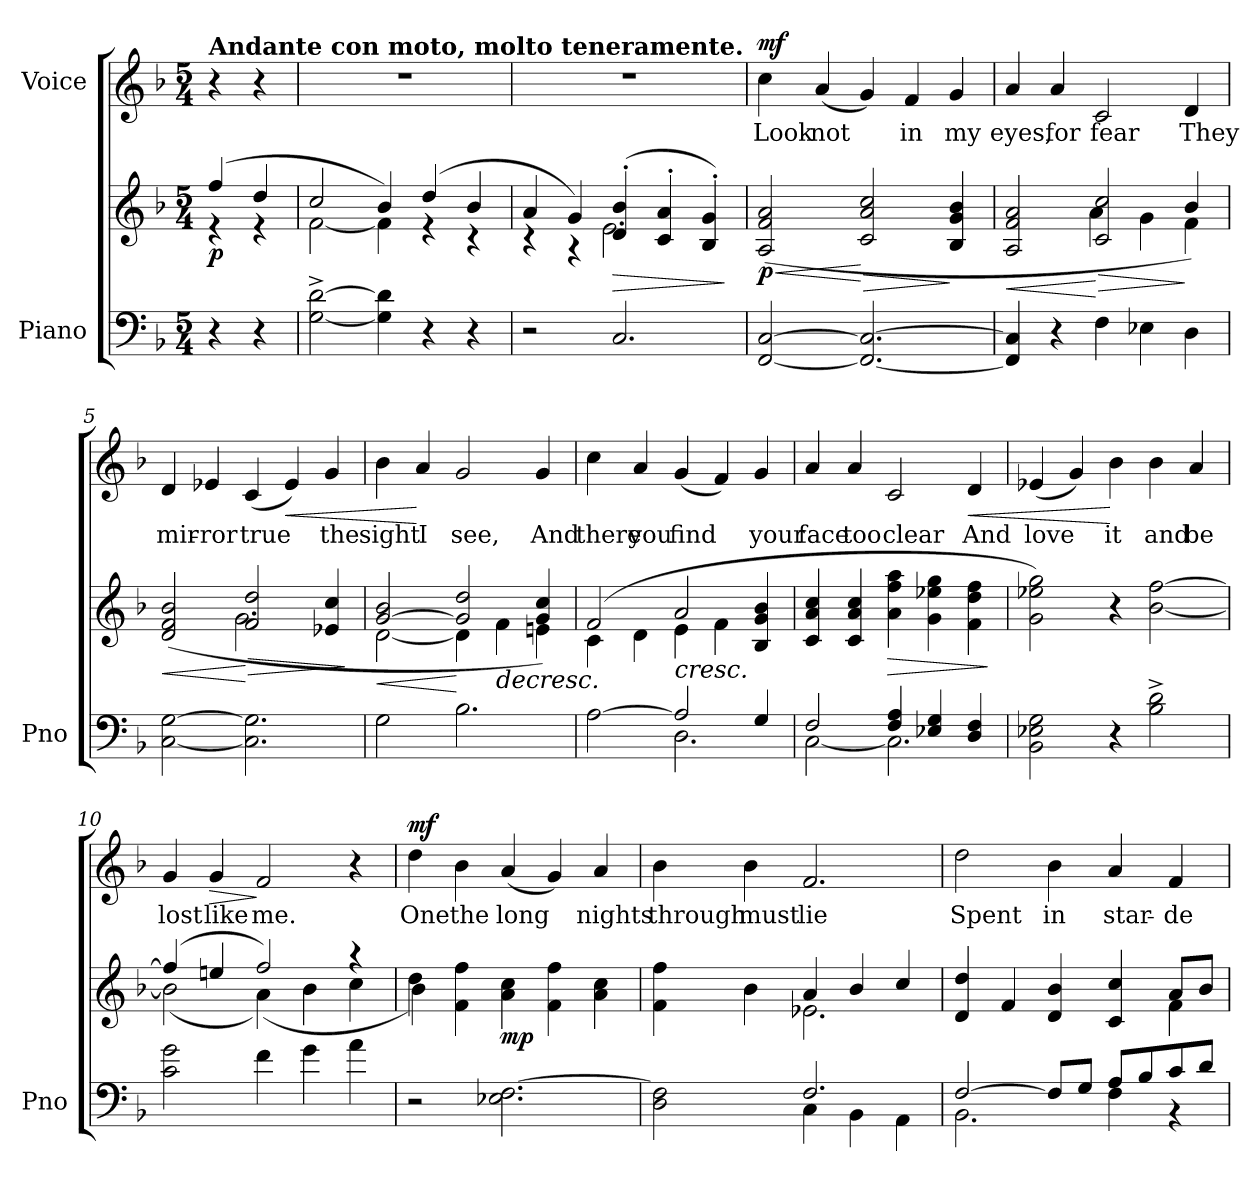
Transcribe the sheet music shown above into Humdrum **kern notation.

**kern	**kern	**dynam	**kern	**text	**dynam
*part2	*part2	*part2	*part1	*part1	*part1
*staff3	*staff2	*staff2/3	*staff1	*staff1	*staff1
*I"Piano	*	*	*I"Voice	*	*
*I'Pno	*	*	*	*	*
*clefF4	*clefG2	*	*clefG2	*	*
*k[b-]	*k[b-]	*	*k[b-]	*	*
*M5/4	*M5/4	*	*M5/4	*	*
=	=	=	=	=	=
*	*^	*	*	*	*
!	!	!	!	!LO:TX:a:B:t=Andante con moto, molto teneramente.	!	!
!	!	!	!LO:DY:b	!	!	!
4r	(4ff/	4r	p	4r	.	.
4r	4dd/	4r	.	4r	.	.
=1	=1	=1	=1	=1	=1	=1
[2G\^ [2d\^	2cc/	[2f\	.	4%5r	.	.
4G\] 4d\]	4b-/)	4f\]	.	.	.	.
4r	(4dd/	4r	.	.	.	.
4r	4b-/	4r	.	.	.	.
=2	=2	=2	=2	=2	=2	=2
2r	4a/	4r	.	4%5r	.	.
.	4g/)	4r	.	.	.	.
!	!	!	!LO:HP:b	!	!	!
2.C/	(4d/' 4b-/'	2.e\	>	.	.	.
.	4c/' 4a/'	.	.	.	.	.
.	4B-/' 4g/')	.	.	.	.	.
*	*v	*v	*	*	*	*
.	.	]	.	.	.
=3	=3	=3	=3	=3	=3
!	!	!LO:HP:b	!	!	!
!	!	!LO:DY:n=1:b	!	!	!LO:DY:a
[2FF/ [2C/	(2A/ 2f/ 2a/	< p	4cc\	Look	mf
.	.	.	(4a/	not	.
!	!	!LO:HP:n=1:b	!	!	!
2.FF/_ 2.C/_	2c/ 2a/ 2cc/	[ >	4g/)	.	.
.	.	.	4f/	in	.
.	4B-/ 4g/ 4b-/	]	4g/	my	.
=4	=4	=4	=4	=4	=4
!	!	!LO:HP:b	!	!	!
*	*^	*	*	*	*
4FF/] 4C/]	2A/ 2f/ 2a/	2ryy	<	4a/	eyes,	.
4r	.	.	.	4a/	for	.
!	!	!	!LO:HP:n=1:b	!	!	!
4F\	2c/ 2cc/	4a\	[ >	2c/	fear	.
4E-X\	.	4g\	.	.	.	.
4D\	4b-/)	4f\	]	4d/	They	.
=5	=5	=5	=5	=5	=5	=5
!	!	!	!LO:HP:b	!	!	!
[2C\ [2G\	(2d/ 2f/ 2b-/	2ryy	<	4d/	mir-	.
.	.	.	.	4e-X/	-ror	.
!	!	!	!LO:HP:n=1:b	!	!	!
2.C\] 2.G\]	2f/ 2dd/	2.g\	[ >	(4c/	true	.
!	!	!	!	!	!	!LO:HP:b
.	.	.	.	4e-/)	.	<
.	4e-X/ 4cc/	.	.	4g/	the	.
*	*v	*v	*	*	*	*
.	.	]	.	.	.
=6	=6	=6	=6	=6	=6
!	!	!LO:HP:b	!	!	!
*	*^	*	*	*	*
2G\	[2g/ 2b-/	[2d\	<	4b-\	sight	.
.	.	.	.	4a/	I	[
2.B-\	2g/] 2dd/	4d\]	[	2g/	see,	.
!	!	!	!LO:HP:b	!	!	!
.	.	4f\	>	.	.	.
.	4g/ 4cc/)	4en\	.	4g/	And	.
=7	=7	=7	=7	=7	=7	=7
*^	*	*	*	*	*	*
[>2A\	2ryy	(2f/	4c\	.	4cc\	there	.
.	.	.	4d\	.	4a/	you	.
!	!	!LO:TX:b:i:t=cresc.	!	!	!	!	!
2A/]	2.D\	2a/	4e\	.	(4g/	find	.
.	.	.	4f\	.	4f/)	.	.
4G/	.	4B-/ 4g/ 4b-/	4ryy	.	4g/	your	.
*	*	*v	*v	*	*	*	*
=8	=8	=8	=8	=8	=8	=8
2F/	[2C\	4c/ 4a/ 4cc/	.	4a/	face	.
.	.	4c/ 4a/ 4cc/	.	4a/	too	.
!	!	!	!LO:HP:b	!	!	!
4F/ 4A/	2.C\]	4a\ 4ff\ 4aa\	>	2c/	clear	.
4E-X/ 4G/	.	4g\ 4ee-X\ 4gg\	.	.	.	.
!	!	!	!	!	!	!LO:HP:b
4D/ 4F/	.	4f\ 4dd\ 4ff\	.	4d/	And	<
*v	*v	*	*	*	*	*
.	.	]	.	.	.
=9	=9	=9	=9	=9	=9
2BB-\ 2E-X\ 2G\	2g\ 2ee-X\ 2gg\)	.	(4e-X/	love	.
.	.	.	4g/)	.	.
4r	4r	.	4b-\	it	[
2B-\^ 2d\^	[2b-\ [>2ff\	.	4b-\	and	.
.	.	.	4a/	be	.
=10	=10	=10	=10	=10	=10
*	*^	*	*	*	*
2c\ 2g\	(4ff/]	(2b-\]	.	4g/	lost	.
!	!	!	!	!	!	!LO:HP:b
.	4een/	.	.	4g/	like	>
(<4f\	2ff/)	(>4a\)	]	2f/	me.	]
4g\	.	4b-\	.	.	.	.
4a\	4r	4cc\	.	4r	.	.
=11	=11	=11	=11	=11	=11	=11
*^	*	*	*	*	*	*
!	!	!	!	!	!	!	!LO:DY:a
4ryy	2r	4dd\	4b-\)	.	4dd\	One	mf
4ryy	.	4f\ 4ff\	1ryy	.	4b-\	the	.
!	!	!	!	!LO:DY:b	!	!	!
2.E-X\ [2.F\	2.ryy	4a\ 4cc\	.	mp	(4a/	long	.
.	.	4f\ 4ff\	.	.	4g/)	.	.
.	.	4a\ 4cc\	.	.	4a/	nights	.
=12	=12	=12	=12	=12	=12	=12	=12
2D\ 2F\]	2ryy	4f\ 4ff\	2ryy	.	4b-\	through	.
.	.	4b-\	.	.	4b-\	must	.
2.F/	4C\	4a/	2.e-X\	.	2.f/	lie	.
.	4BB-\	4b-/	.	.	.	.	.
.	4AA\	4cc/)	.	.	.	.	.
=13	=13	=13	=13	=13	=13	=13	=13
[2F/	2.BB-\	4d/ 4dd/	1ryy	.	2dd\	Spent	.
.	.	4f/	.	.	.	.	.
8F/L]	.	4d/ 4b-/	.	.	4b-\	in	.
8G/J	.	.	.	.	.	.	.
8A/L	4F\	4c/ 4cc/	.	.	4a/	star-	.
8B-/	.	.	.	.	.	.	.
8c/	4r	8a/L	4f\	.	4f/	-de-	.
8d/J	.	8b-/J	.	.	.	.	.
*v	*v	*	*	*	*	*	*
*	*v	*v	*	*	*	*
=	=	=	=	=	=
*-	*-	*-	*-	*-	*-
